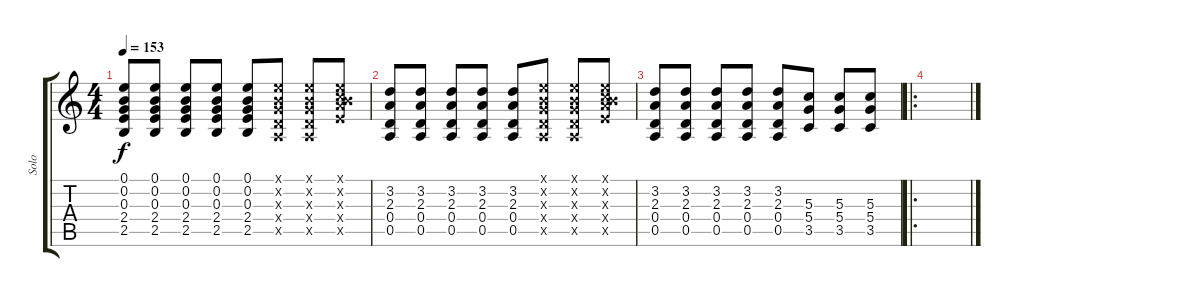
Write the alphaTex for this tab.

\track ("Solo" "Solo") {instrument overdrivenguitar}
\staff {score tabs}
\tuning (E4 B3 G3 D3 A2 D2) {hide}
\ts (4 4)
\tempo 153
\clef g2
\ks c
(0.1 0.2 0.3 2.4 2.5).8{dy f} (0.1 0.2 0.3 2.4 2.5).8 (0.1 0.2 0.3 2.4 2.5).8 (0.1 0.2 0.3 2.4 2.5).8 (0.1 0.2 0.3 2.4 2.5).8 (0.1{x} 0.2{x} 0.3{x} 0.4{x} 0.5{x}).8 (0.1{x} 0.2{x} 0.3{x} 0.4{x} 0.5{x}).8 (0.1{x} 0.2{x} 5.3{x} 7.4{x} 7.5{x}).8 |
(3.2 2.3 0.4 0.5).8 (3.2 2.3 0.4 0.5).8 (3.2 2.3 0.4 0.5).8 (3.2 2.3 0.4 0.5).8 (3.2 2.3 0.4 0.5).8 (0.1{x} 0.2{x} 0.3{x} 0.4{x} 0.5{x}).8 (0.1{x} 0.2{x} 0.3{x} 0.4{x} 0.5{x}).8 (0.1{x} 0.2{x} 5.3{x} 7.4{x} 7.5{x}).8 |
(3.2 2.3 0.4 0.5).8 (3.2 2.3 0.4 0.5).8 (3.2 2.3 0.4 0.5).8 (3.2 2.3 0.4 0.5).8 (3.2 2.3 0.4 0.5).8 (5.3 5.4 3.5).8 (5.3 5.4 3.5).8 (5.3 5.4 3.5).8 |
\ro
